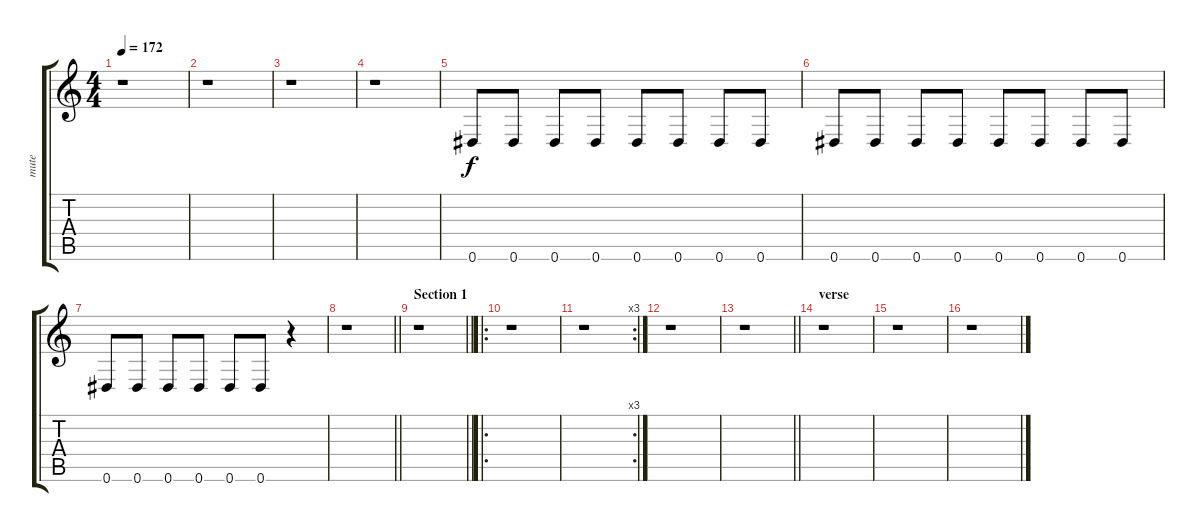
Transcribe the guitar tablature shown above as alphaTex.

\track ("mute" "mute") {instrument electricguitarmuted}
\staff {score tabs}
\tuning (Eb4 Bb3 Gb3 Db3 Ab2 Eb2) {hide}
\ts (4 4)
\tempo 172
\clef g2
\ks c
r.1{dy f instrument electricguitarmuted} |
r.1 |
r.1 |
r.1 |
0.6.8 0.6.8 0.6.8 0.6.8 0.6.8 0.6.8 0.6.8 0.6.8 |
0.6.8 0.6.8 0.6.8 0.6.8 0.6.8 0.6.8 0.6.8 0.6.8 |
0.6.8 0.6.8 0.6.8 0.6.8 0.6.8 0.6.8 r.4 |
\barLineRight lightlight
r.1 |
\section ("" "Section 1")
\barLineRight lightlight
r.1 |
\ro
r.1 |
\rc 3
r.1 |
r.1 |
\barLineRight lightlight
r.1 |
\section ("" "verse")
r.1 |
r.1 |
r.1
